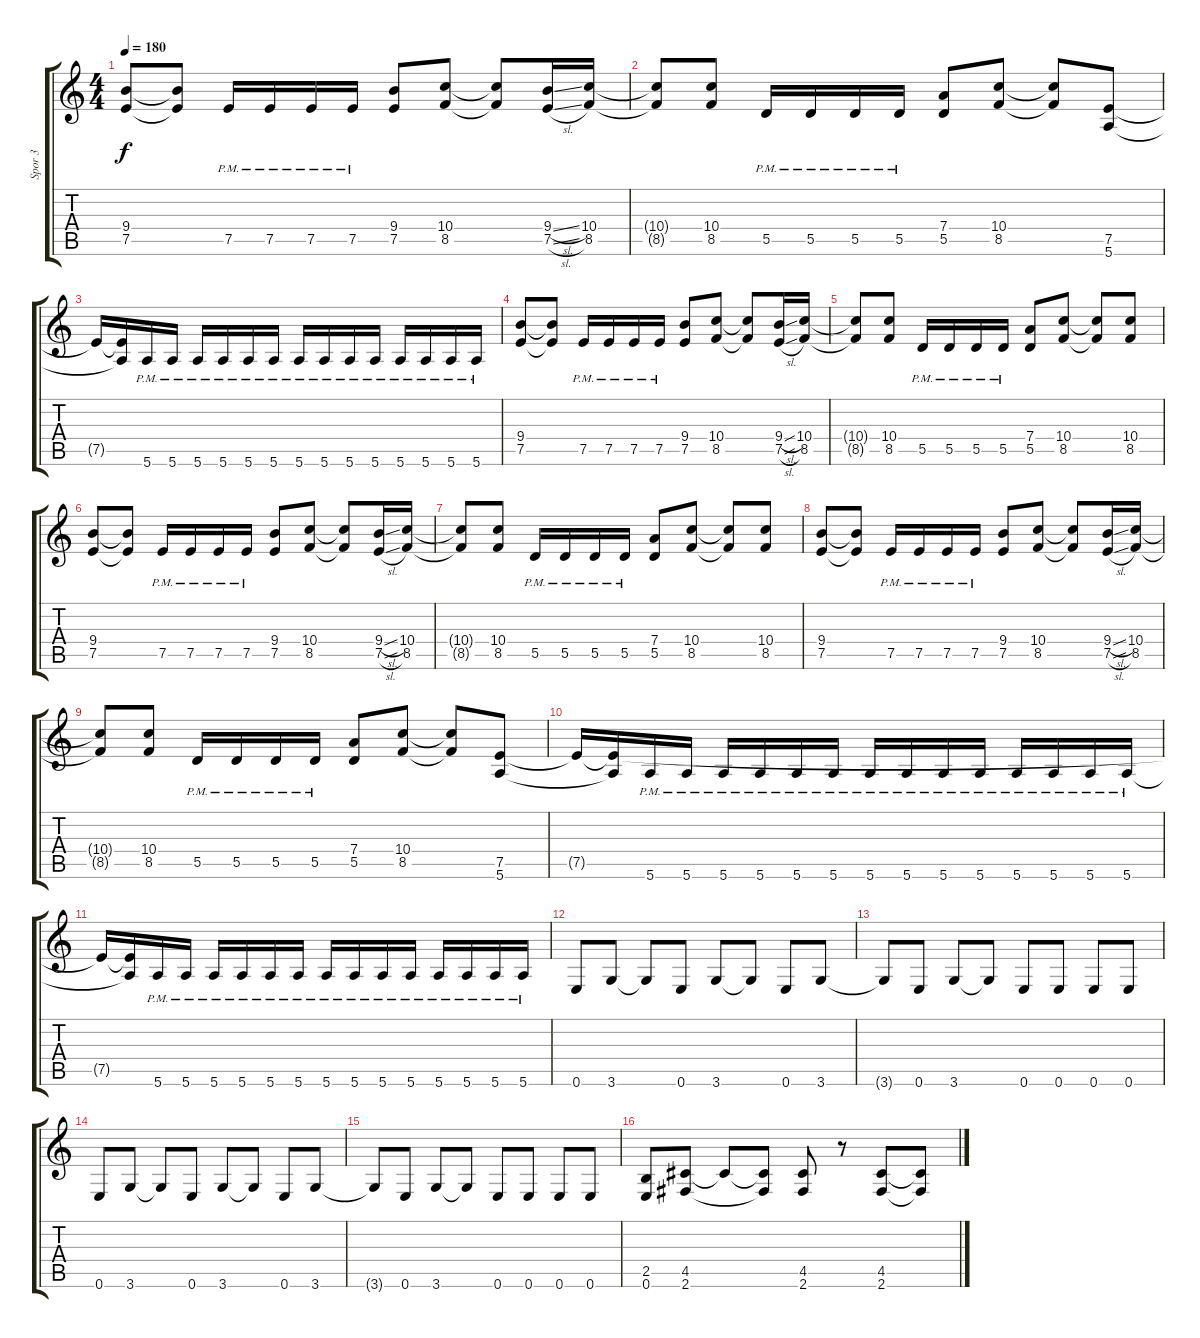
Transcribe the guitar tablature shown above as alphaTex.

\track ("Spor 3" "Spor 3") {instrument distortionguitar}
\staff {score tabs}
\tuning (E4 B3 G3 D3 A2 E2) {hide}
\ts (4 4)
\tempo 180
\clef g2
\ks c
(9.4 7.5).8{dy f} (9.4{t} 7.5{t}).8 7.5{pm}.16 7.5{pm}.16 7.5{pm}.16 7.5{pm}.16 (9.4 7.5).8 (10.4 8.5).8 (10.4{t} 8.5{t}).8 (9.4{sl} 7.5{sl}).16 (10.4 8.5).16 |
(10.4{t} 8.5{t}).8 (10.4 8.5).8 5.5{pm}.16 5.5{pm}.16 5.5{pm}.16 5.5{pm}.16 (7.4 5.5).8 (10.4 8.5).8 (10.4{t} 8.5{t}).8 (7.5 5.6).8 |
7.5{t}.16 (7.5{t} 5.6{t}).16 5.6{pm}.16 5.6{pm}.16 5.6{pm}.16 5.6{pm}.16 5.6{pm}.16 5.6{pm}.16 5.6{pm}.16 5.6{pm}.16 5.6{pm}.16 5.6{pm}.16 5.6{pm}.16 5.6{pm}.16 5.6{pm}.16 5.6{pm}.16 |
(9.4 7.5).8 (9.4{t} 7.5{t}).8 7.5{pm}.16 7.5{pm}.16 7.5{pm}.16 7.5{pm}.16 (9.4 7.5).8 (10.4 8.5).8 (10.4{t} 8.5{t}).8 (9.4{sl} 7.5{sl}).16 (10.4 8.5).16 |
(10.4{t} 8.5{t}).8 (10.4 8.5).8 5.5{pm}.16 5.5{pm}.16 5.5{pm}.16 5.5{pm}.16 (7.4 5.5).8 (10.4 8.5).8 (10.4{t} 8.5{t}).8 (10.4 8.5).8 |
(9.4 7.5).8 (9.4{t} 7.5{t}).8 7.5{pm}.16 7.5{pm}.16 7.5{pm}.16 7.5{pm}.16 (9.4 7.5).8 (10.4 8.5).8 (10.4{t} 8.5{t}).8 (9.4{sl} 7.5{sl}).16 (10.4 8.5).16 |
(10.4{t} 8.5{t}).8 (10.4 8.5).8 5.5{pm}.16 5.5{pm}.16 5.5{pm}.16 5.5{pm}.16 (7.4 5.5).8 (10.4 8.5).8 (10.4{t} 8.5{t}).8 (10.4 8.5).8 |
(9.4 7.5).8 (9.4{t} 7.5{t}).8 7.5{pm}.16 7.5{pm}.16 7.5{pm}.16 7.5{pm}.16 (9.4 7.5).8 (10.4 8.5).8 (10.4{t} 8.5{t}).8 (9.4{sl} 7.5{sl}).16 (10.4 8.5).16 |
(10.4{t} 8.5{t}).8 (10.4 8.5).8 5.5{pm}.16 5.5{pm}.16 5.5{pm}.16 5.5{pm}.16 (7.4 5.5).8 (10.4 8.5).8 (10.4{t} 8.5{t}).8 (7.5 5.6).8 |
7.5{t}.16 (7.5{t} 5.6{t}).16 5.6{pm}.16 5.6{pm}.16 5.6{pm}.16 5.6{pm}.16 5.6{pm}.16 5.6{pm}.16 5.6{pm}.16 5.6{pm}.16 5.6{pm}.16 5.6{pm}.16 5.6{pm}.16 5.6{pm}.16 5.6{pm}.16 5.6{pm}.16 |
7.5{t}.16 (7.5{t} 5.6{t}).16 5.6{pm}.16 5.6{pm}.16 5.6{pm}.16 5.6{pm}.16 5.6{pm}.16 5.6{pm}.16 5.6{pm}.16 5.6{pm}.16 5.6{pm}.16 5.6{pm}.16 5.6{pm}.16 5.6{pm}.16 5.6{pm}.16 5.6{pm}.16 |
0.6.8 3.6.8 3.6{t}.8 0.6.8 3.6.8 3.6{t}.8 0.6.8 3.6.8 |
3.6{t}.8 0.6.8 3.6.8 3.6{t}.8 0.6.8 0.6.8 0.6.8 0.6.8 |
0.6.8 3.6.8 3.6{t}.8 0.6.8 3.6.8 3.6{t}.8 0.6.8 3.6.8 |
3.6{t}.8 0.6.8 3.6.8 3.6{t}.8 0.6.8 0.6.8 0.6.8 0.6.8 |
(2.5 0.6).8 (4.5 2.6).8 4.5{t}.8 (4.5{t} 2.6{t}).8 (4.5 2.6).8 r.8 (4.5 2.6).8 (4.5{t} 2.6{t}).8
